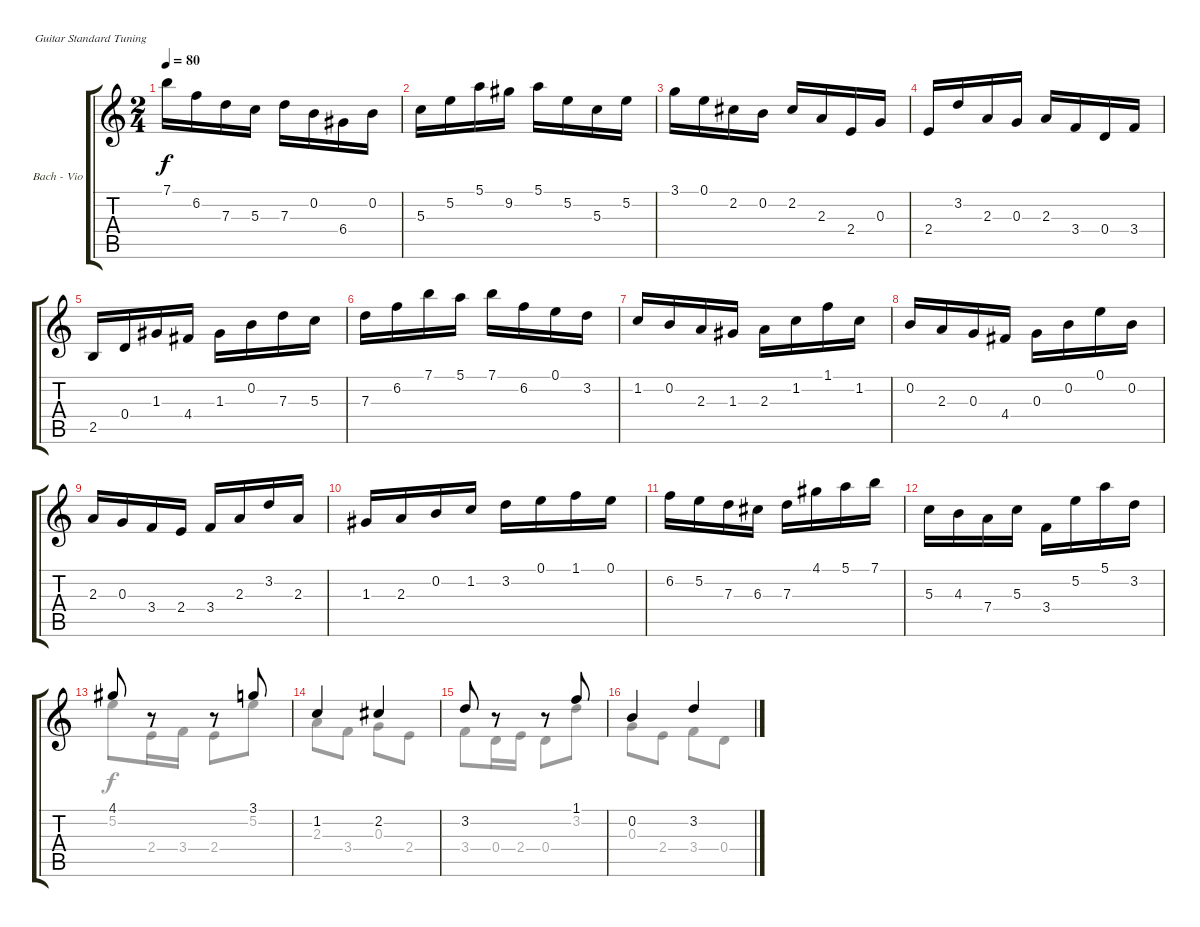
\bracketExtendMode groupsimilarinstruments
\firstSystemTrackNameOrientation horizontal
\otherSystemsTrackNameOrientation horizontal
\track ("Bach - Violin Sonata No. 2 BWV 1003 - Fugue" "Bach - Vio") {instrument acousticguitarnylon}
\staff {score tabs}
\tuning (E4 B3 G3 D3 A2 E2)
\voice
\ts (2 4)
\tempo 80
\clef g2
\ks c
7.1.16{dy f} 6.2.16 7.3.16 5.3.16 7.3.16 0.2.16 6.4.16 0.2.16 |
5.3.16 5.2.16 5.1.16 9.2.16 5.1.16 5.2.16 5.3.16 5.2.16 |
3.1.16 0.1.16 2.2.16 0.2.16 2.2.16 2.3.16 2.4.16 0.3.16 |
2.4.16 3.2.16 2.3.16 0.3.16 2.3.16 3.4.16 0.4.16 3.4.16 |
2.5.16 0.4.16 1.3.16 4.4.16 1.3.16 0.2.16 7.3.16 5.3.16 |
7.3.16 6.2.16 7.1.16 5.1.16 7.1.16 6.2.16 0.1.16 3.2.16 |
1.2.16 0.2.16 2.3.16 1.3.16 2.3.16 1.2.16 1.1.16 1.2.16 |
0.2.16 2.3.16 0.3.16 4.4.16 0.3.16 0.2.16 0.1.16 0.2.16 |
2.3.16 0.3.16 3.4.16 2.4.16 3.4.16 2.3.16 3.2.16 2.3.16 |
1.3.16 2.3.16 0.2.16 1.2.16 3.2.16 0.1.16 1.1.16 0.1.16 |
6.2.16 5.2.16 7.3.16 6.3.16 7.3.16 4.1.16 5.1.16 7.1.16 |
5.3.16 4.3.16 7.4.16 5.3.16 3.4.16 5.2.16 5.1.16 3.2.16 |
4.1.8 r.8 r.8 3.1.8 |
1.2.4 2.2.4 |
3.2.8 r.8 r.8 1.1.8 |
0.2.4 3.2.4
\voice
\clef g2
\ottava regular
\simile none
\ks c
|
|
|
|
|
|
|
|
|
|
|
|
5.2.8 2.4.16 3.4.16 2.4.8 5.2.8 |
2.3.8 3.4.8 0.3.8 2.4.8 |
3.4.8 0.4.16 2.4.16 0.4.8 3.2.8 |
0.3.8 2.4.8 3.4.8 0.4.8
